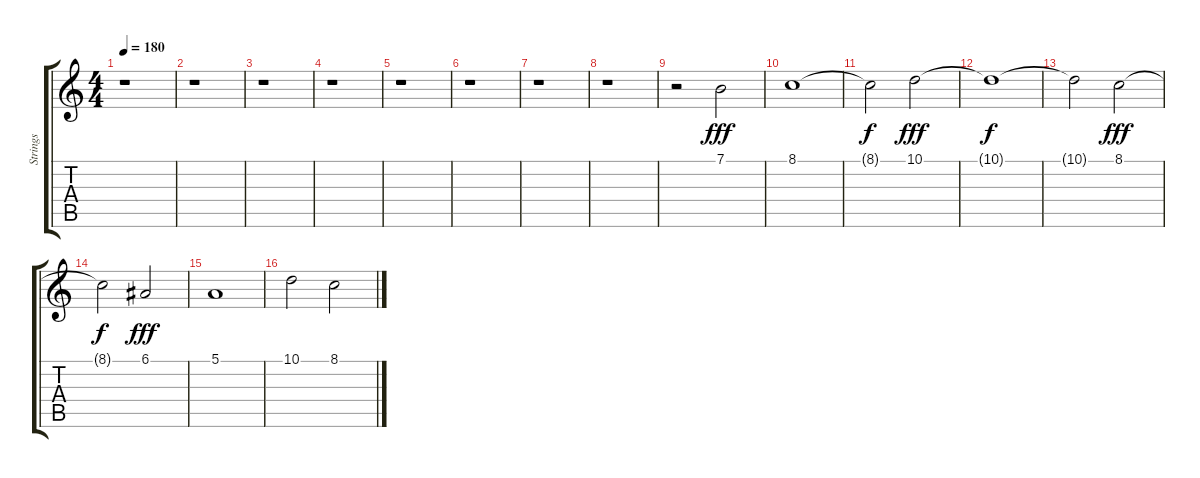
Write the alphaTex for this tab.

\track ("Strings" "Strings") {instrument stringensemble1}
\staff {score tabs}
\tuning (E4 B3 G3 D3 A2 E2) {hide}
\ts (4 4)
\tempo 180
\clef g2
\ks c
r.1{dy fff} |
r.1 |
r.1 |
r.1 |
r.1 |
r.1 |
r.1 |
r.1 |
r.2 7.1.2{volume 16 instrument stringensemble2} |
8.1.1 |
8.1{t}.2{dy f} 10.1.2{dy fff} |
10.1{t}.1{dy f} |
10.1{t}.2 8.1.2{dy fff} |
8.1{t}.2{dy f} 6.1.2{dy fff} |
5.1.1 |
10.1.2 8.1.2
